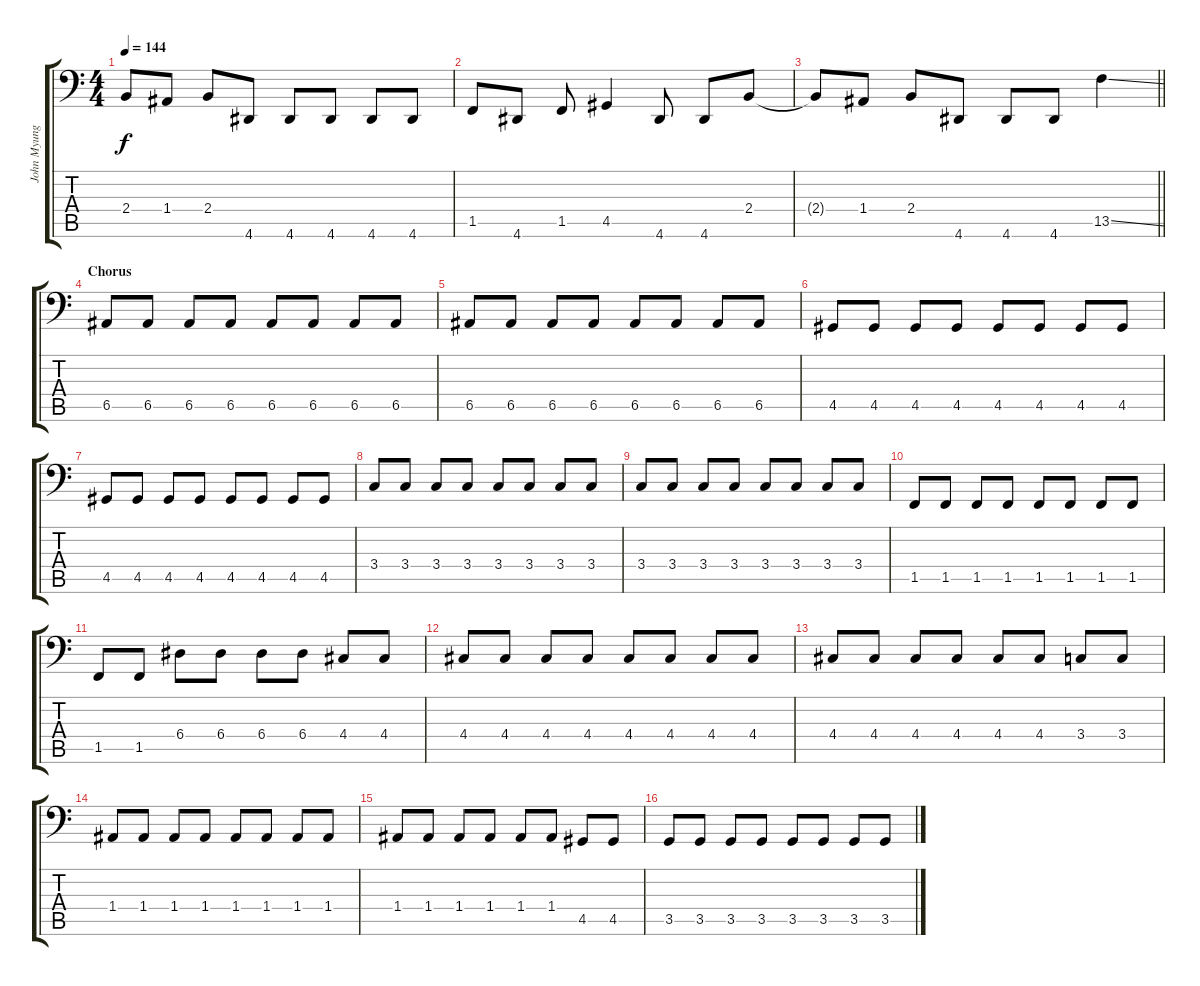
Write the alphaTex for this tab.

\track ("John Myung" "John Myung") {instrument electricbassfinger}
\staff {score tabs}
\tuning (C3 G2 D2 A1 E1 B0) {hide}
\ts (4 4)
\tempo 144
\clef f4
\ks c
2.4{t}.8{dy f} 1.4.8 2.4.8 4.6.8 4.6.8 4.6.8 4.6.8 4.6.8 |
1.5.8 4.6.8 1.5.8 4.5.4 4.6.8 4.6.8 2.4.8 |
\barLineRight lightlight
2.4{t}.8 1.4.8 2.4.8 4.6.8 4.6.8 4.6.8 13.5{ss}.4 |
\section ("" "Chorus")
6.5.8 6.5.8 6.5.8 6.5.8 6.5.8 6.5.8 6.5.8 6.5.8 |
6.5.8 6.5.8 6.5.8 6.5.8 6.5.8 6.5.8 6.5.8 6.5.8 |
4.5.8 4.5.8 4.5.8 4.5.8 4.5.8 4.5.8 4.5.8 4.5.8 |
4.5.8 4.5.8 4.5.8 4.5.8 4.5.8 4.5.8 4.5.8 4.5.8 |
3.4.8 3.4.8 3.4.8 3.4.8 3.4.8 3.4.8 3.4.8 3.4.8 |
3.4.8 3.4.8 3.4.8 3.4.8 3.4.8 3.4.8 3.4.8 3.4.8 |
1.5.8 1.5.8 1.5.8 1.5.8 1.5.8 1.5.8 1.5.8 1.5.8 |
1.5.8 1.5.8 6.4.8 6.4.8 6.4.8 6.4.8 4.4.8 4.4.8 |
4.4.8 4.4.8 4.4.8 4.4.8 4.4.8 4.4.8 4.4.8 4.4.8 |
4.4.8 4.4.8 4.4.8 4.4.8 4.4.8 4.4.8 3.4.8 3.4.8 |
1.4.8 1.4.8 1.4.8 1.4.8 1.4.8 1.4.8 1.4.8 1.4.8 |
1.4.8 1.4.8 1.4.8 1.4.8 1.4.8 1.4.8 4.5.8 4.5.8 |
3.5.8 3.5.8 3.5.8 3.5.8 3.5.8 3.5.8 3.5.8 3.5.8
